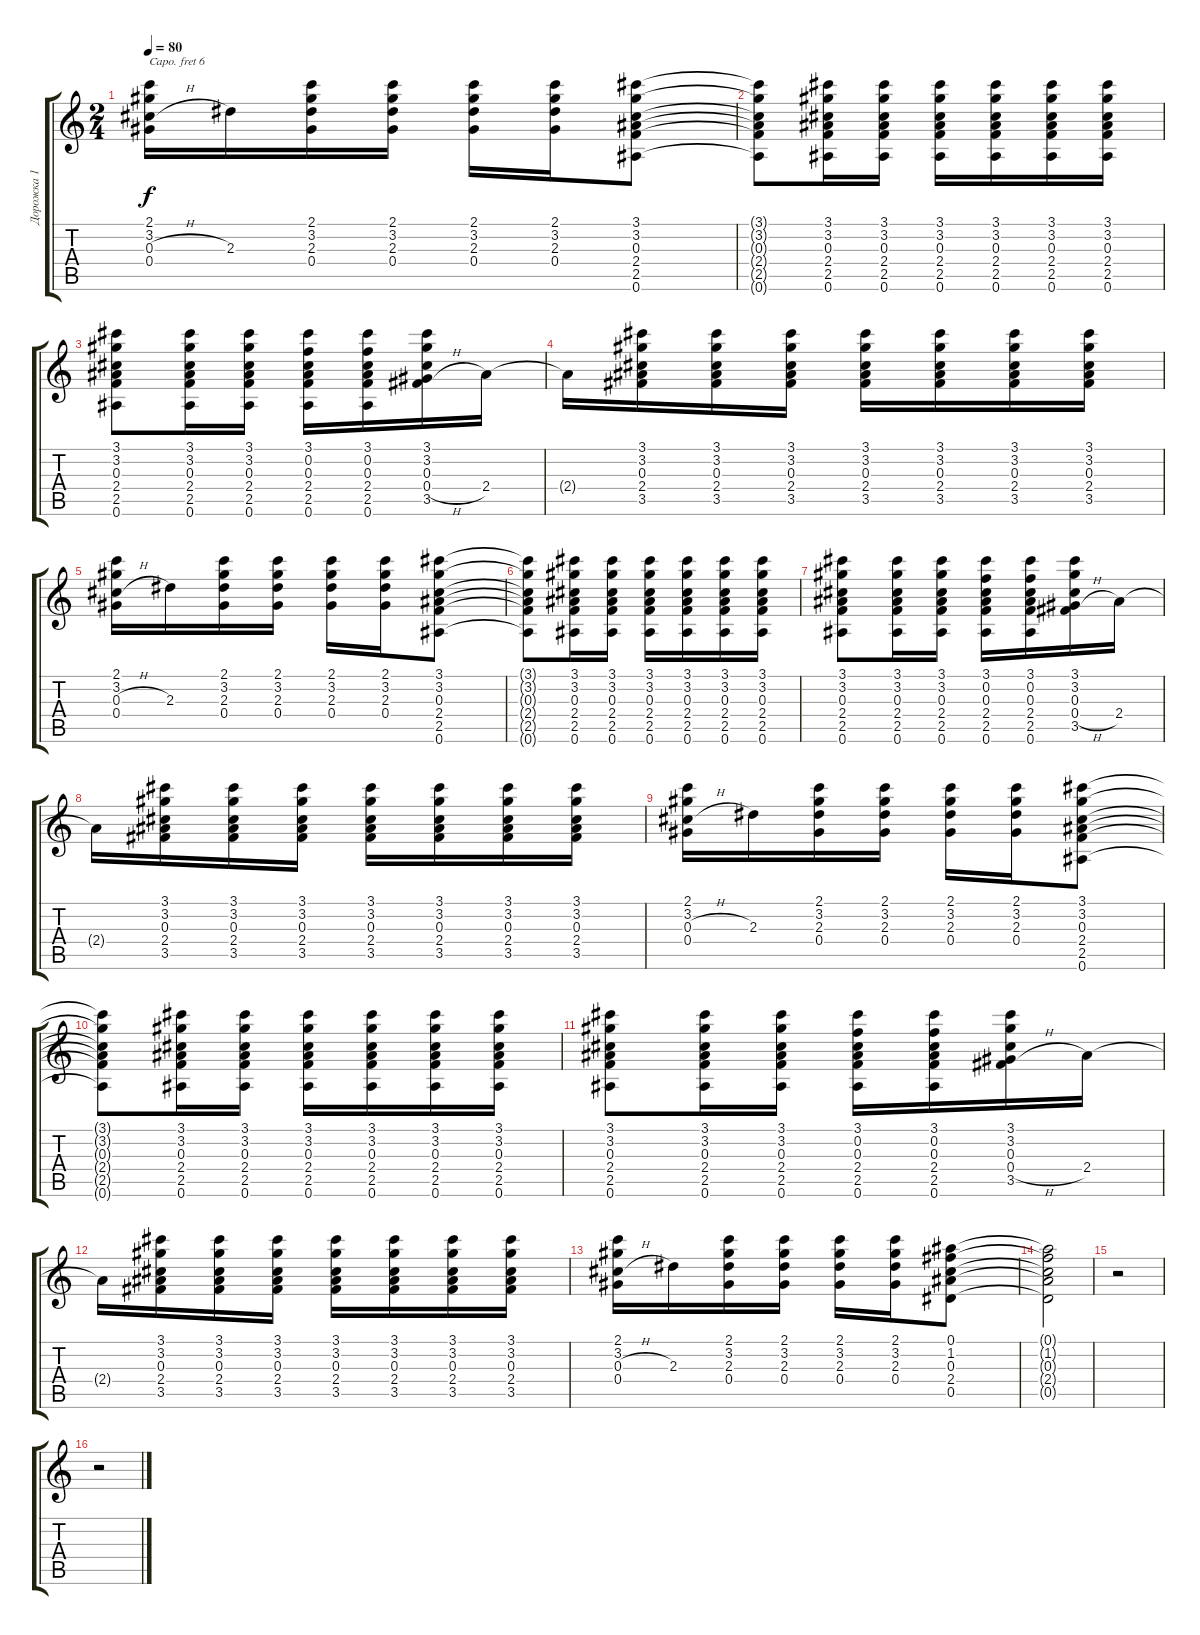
\track ("Дорожка 1" "Дорожка 1") {instrument acousticguitarsteel}
\staff {score tabs}
\capo 6
\tuning (E4 B3 G3 D3 A2 E2) {hide}
\ts (2 4)
\tempo 80
\clef g2
\ks c
(2.1 3.2 0.3{h} 0.4).16{dy f} 2.3.16 (2.1 3.2 2.3 0.4).16 (2.1 3.2 2.3 0.4).16 (2.1 3.2 2.3 0.4).16 (2.1 3.2 2.3 0.4).16 (3.1 3.2 0.3 2.4 2.5 0.6).8 |
(3.1{t} 3.2{t} 0.3{t} 2.4{t} 2.5{t} 0.6{t}).8 (3.1 3.2 0.3 2.4 2.5 0.6).16 (3.1 3.2 0.3 2.4 2.5 0.6).16 (3.1 3.2 0.3 2.4 2.5 0.6).16 (3.1 3.2 0.3 2.4 2.5 0.6).16 (3.1 3.2 0.3 2.4 2.5 0.6).16 (3.1 3.2 0.3 2.4 2.5 0.6).16 |
(3.1 3.2 0.3 2.4 2.5 0.6).8 (3.1 3.2 0.3 2.4 2.5 0.6).16 (3.1 3.2 0.3 2.4 2.5 0.6).16 (3.1 0.2 0.3 2.4 2.5 0.6).16 (3.1 0.2 0.3 2.4 2.5 0.6).16 (3.1 3.2 0.3 0.4{h} 3.5).16 2.4.16 |
2.4{t}.16 (3.1 3.2 0.3 2.4 3.5).16 (3.1 3.2 0.3 2.4 3.5).16 (3.1 3.2 0.3 2.4 3.5).16 (3.1 3.2 0.3 2.4 3.5).16 (3.1 3.2 0.3 2.4 3.5).16 (3.1 3.2 0.3 2.4 3.5).16 (3.1 3.2 0.3 2.4 3.5).16 |
(2.1 3.2 0.3{h} 0.4).16 2.3.16 (2.1 3.2 2.3 0.4).16 (2.1 3.2 2.3 0.4).16 (2.1 3.2 2.3 0.4).16 (2.1 3.2 2.3 0.4).16 (3.1 3.2 0.3 2.4 2.5 0.6).8 |
(3.1{t} 3.2{t} 0.3{t} 2.4{t} 2.5{t} 0.6{t}).8 (3.1 3.2 0.3 2.4 2.5 0.6).16 (3.1 3.2 0.3 2.4 2.5 0.6).16 (3.1 3.2 0.3 2.4 2.5 0.6).16 (3.1 3.2 0.3 2.4 2.5 0.6).16 (3.1 3.2 0.3 2.4 2.5 0.6).16 (3.1 3.2 0.3 2.4 2.5 0.6).16 |
(3.1 3.2 0.3 2.4 2.5 0.6).8 (3.1 3.2 0.3 2.4 2.5 0.6).16 (3.1 3.2 0.3 2.4 2.5 0.6).16 (3.1 0.2 0.3 2.4 2.5 0.6).16 (3.1 0.2 0.3 2.4 2.5 0.6).16 (3.1 3.2 0.3 0.4{h} 3.5).16 2.4.16 |
2.4{t}.16 (3.1 3.2 0.3 2.4 3.5).16 (3.1 3.2 0.3 2.4 3.5).16 (3.1 3.2 0.3 2.4 3.5).16 (3.1 3.2 0.3 2.4 3.5).16 (3.1 3.2 0.3 2.4 3.5).16 (3.1 3.2 0.3 2.4 3.5).16 (3.1 3.2 0.3 2.4 3.5).16 |
(2.1 3.2 0.3{h} 0.4).16 2.3.16 (2.1 3.2 2.3 0.4).16 (2.1 3.2 2.3 0.4).16 (2.1 3.2 2.3 0.4).16 (2.1 3.2 2.3 0.4).16 (3.1 3.2 0.3 2.4 2.5 0.6).8 |
(3.1{t} 3.2{t} 0.3{t} 2.4{t} 2.5{t} 0.6{t}).8 (3.1 3.2 0.3 2.4 2.5 0.6).16 (3.1 3.2 0.3 2.4 2.5 0.6).16 (3.1 3.2 0.3 2.4 2.5 0.6).16 (3.1 3.2 0.3 2.4 2.5 0.6).16 (3.1 3.2 0.3 2.4 2.5 0.6).16 (3.1 3.2 0.3 2.4 2.5 0.6).16 |
(3.1 3.2 0.3 2.4 2.5 0.6).8 (3.1 3.2 0.3 2.4 2.5 0.6).16 (3.1 3.2 0.3 2.4 2.5 0.6).16 (3.1 0.2 0.3 2.4 2.5 0.6).16 (3.1 0.2 0.3 2.4 2.5 0.6).16 (3.1 3.2 0.3 0.4{h} 3.5).16 2.4.16 |
2.4{t}.16 (3.1 3.2 0.3 2.4 3.5).16 (3.1 3.2 0.3 2.4 3.5).16 (3.1 3.2 0.3 2.4 3.5).16 (3.1 3.2 0.3 2.4 3.5).16 (3.1 3.2 0.3 2.4 3.5).16 (3.1 3.2 0.3 2.4 3.5).16 (3.1 3.2 0.3 2.4 3.5).16 |
(2.1 3.2 0.3{h} 0.4).16 2.3.16 (2.1 3.2 2.3 0.4).16 (2.1 3.2 2.3 0.4).16 (2.1 3.2 2.3 0.4).16 (2.1 3.2 2.3 0.4).16 (0.1 1.2 0.3 2.4 0.5).8 |
(0.1{t} 1.2{t} 0.3{t} 2.4{t} 0.5{t}).2 |
r.2 |
r.2
